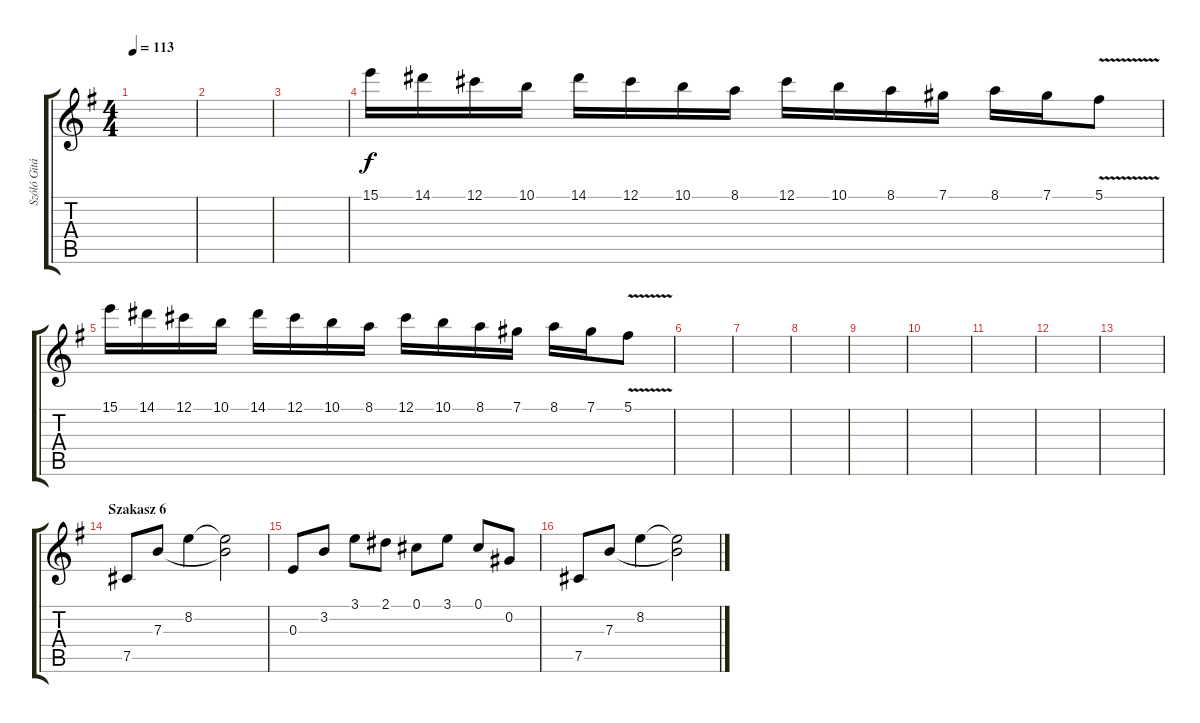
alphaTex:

\track ("Szóló Gitár 2" "Szóló Gitá") {instrument overdrivenguitar}
\staff {score tabs}
\tuning (Db4 Ab3 E3 B2 Gb2 Db2) {hide}
\ts (4 4)
\tempo 113
\clef g2
\ks g
|
|
|
15.1.16 14.1.16 12.1.16 10.1.16 14.1.16 12.1.16 10.1.16 8.1.16 12.1.16 10.1.16 8.1.16 7.1.16 8.1.16 7.1.16 5.1{v}.8 |
15.1.16 14.1.16 12.1.16 10.1.16 14.1.16 12.1.16 10.1.16 8.1.16 12.1.16 10.1.16 8.1.16 7.1.16 8.1.16 7.1.16 5.1{v}.8 |
|
|
|
|
|
|
|
|
\section ("" "Szakasz 6")
7.5.8 7.3.8 8.2.4 (8.2{t} 7.3{t}).2 |
0.3.8 3.2.8 3.1.8 2.1.8 0.1.8 3.1.8 0.1.8 0.2.8 |
7.5.8 7.3.8 8.2.4 (8.2{t} 7.3{t}).2
